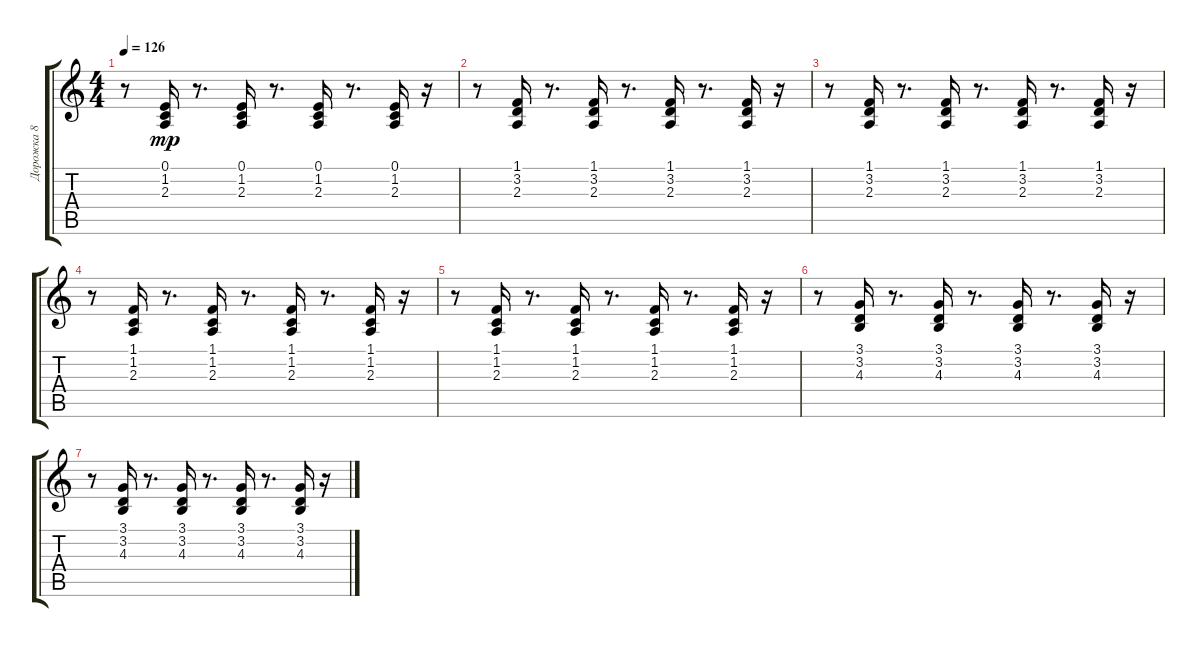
\track ("Дорожка 8" "Дорожка 8") {instrument fx7echoes}
\staff {score tabs}
\tuning (E4 B3 G3 D3 A2 E2) {hide}
\ts (4 4)
\tempo 126
\clef g2
\ks c
r.8{dy mp} (0.1 1.2 2.3).16 r.8{d} (0.1 1.2 2.3).16 r.8{d} (0.1 1.2 2.3).16 r.8{d} (0.1 1.2 2.3).16 r.16 |
r.8 (1.1 3.2 2.3).16 r.8{d} (1.1 3.2 2.3).16 r.8{d} (1.1 3.2 2.3).16 r.8{d} (1.1 3.2 2.3).16 r.16 |
r.8 (1.1 3.2 2.3).16 r.8{d} (1.1 3.2 2.3).16 r.8{d} (1.1 3.2 2.3).16 r.8{d} (1.1 3.2 2.3).16 r.16 |
r.8 (1.1 1.2 2.3).16 r.8{d} (1.1 1.2 2.3).16 r.8{d} (1.1 1.2 2.3).16 r.8{d} (1.1 1.2 2.3).16 r.16 |
r.8 (1.1 1.2 2.3).16 r.8{d} (1.1 1.2 2.3).16 r.8{d} (1.1 1.2 2.3).16 r.8{d} (1.1 1.2 2.3).16 r.16 |
r.8 (3.1 3.2 4.3).16 r.8{d} (3.1 3.2 4.3).16 r.8{d} (3.1 3.2 4.3).16 r.8{d} (3.1 3.2 4.3).16 r.16 |
r.8 (3.1 3.2 4.3).16 r.8{d} (3.1 3.2 4.3).16 r.8{d} (3.1 3.2 4.3).16 r.8{d} (3.1 3.2 4.3).16 r.16
